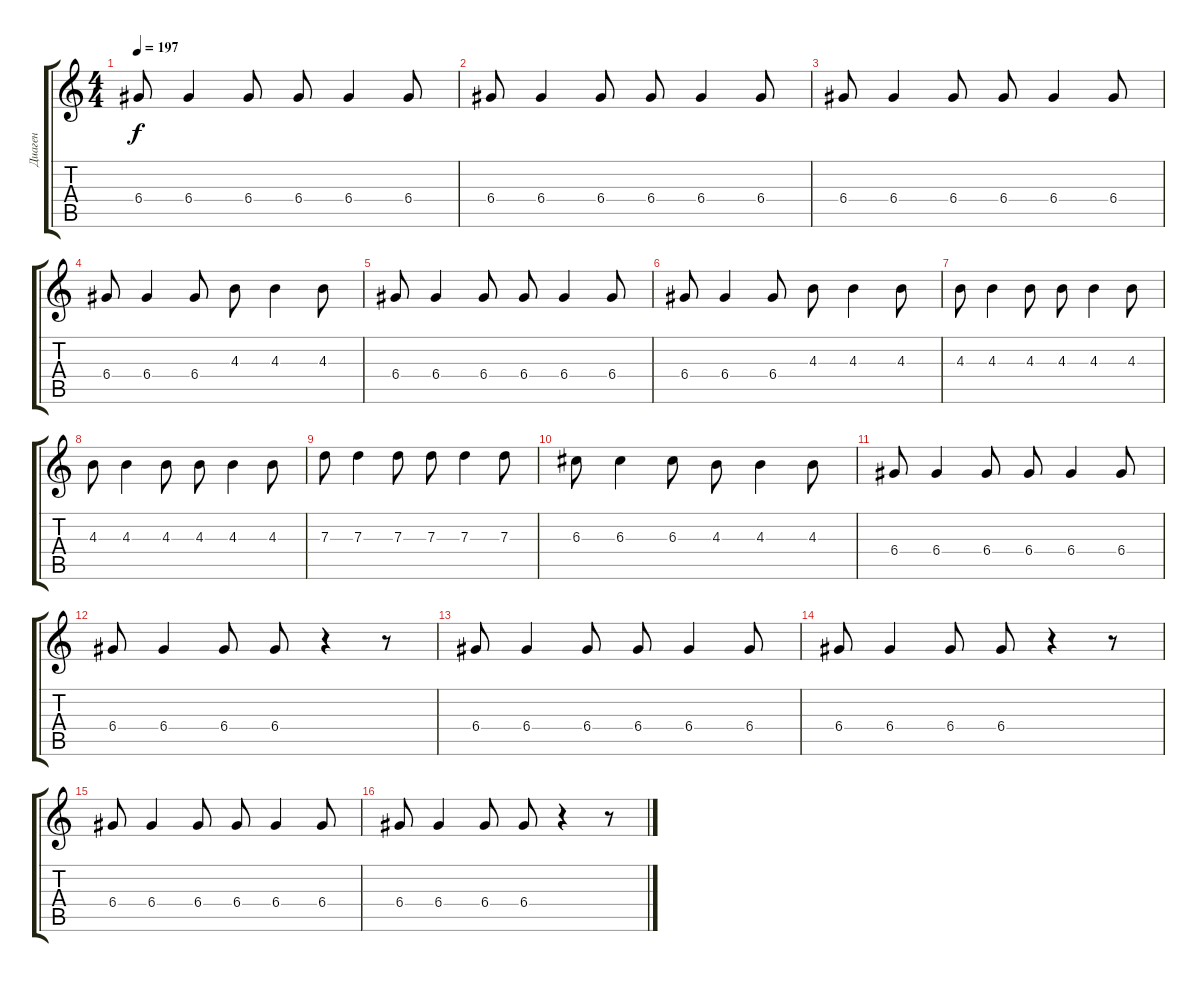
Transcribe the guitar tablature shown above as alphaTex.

\track ("Диаген" "Диаген") {instrument overdrivenguitar}
\staff {score tabs}
\tuning (E4 B3 G3 D3 A2 E2) {hide}
\ts (4 4)
\tempo 197
\clef g2
\ks c
6.4.8{dy f} 6.4.4 6.4.8 6.4.8 6.4.4 6.4.8 |
6.4.8 6.4.4 6.4.8 6.4.8 6.4.4 6.4.8 |
6.4.8 6.4.4 6.4.8 6.4.8 6.4.4 6.4.8 |
6.4.8 6.4.4 6.4.8 4.3.8 4.3.4 4.3.8 |
6.4.8 6.4.4 6.4.8 6.4.8 6.4.4 6.4.8 |
6.4.8 6.4.4 6.4.8 4.3.8 4.3.4 4.3.8 |
4.3.8 4.3.4 4.3.8 4.3.8 4.3.4 4.3.8 |
4.3.8 4.3.4 4.3.8 4.3.8 4.3.4 4.3.8 |
7.3.8 7.3.4 7.3.8 7.3.8 7.3.4 7.3.8 |
6.3.8 6.3.4 6.3.8 4.3.8 4.3.4 4.3.8 |
6.4.8 6.4.4 6.4.8 6.4.8 6.4.4 6.4.8 |
6.4.8 6.4.4 6.4.8 6.4.8 r.4 r.8 |
6.4.8 6.4.4 6.4.8 6.4.8 6.4.4 6.4.8 |
6.4.8 6.4.4 6.4.8 6.4.8 r.4 r.8 |
6.4.8 6.4.4 6.4.8 6.4.8 6.4.4 6.4.8 |
6.4.8 6.4.4 6.4.8 6.4.8 r.4 r.8
